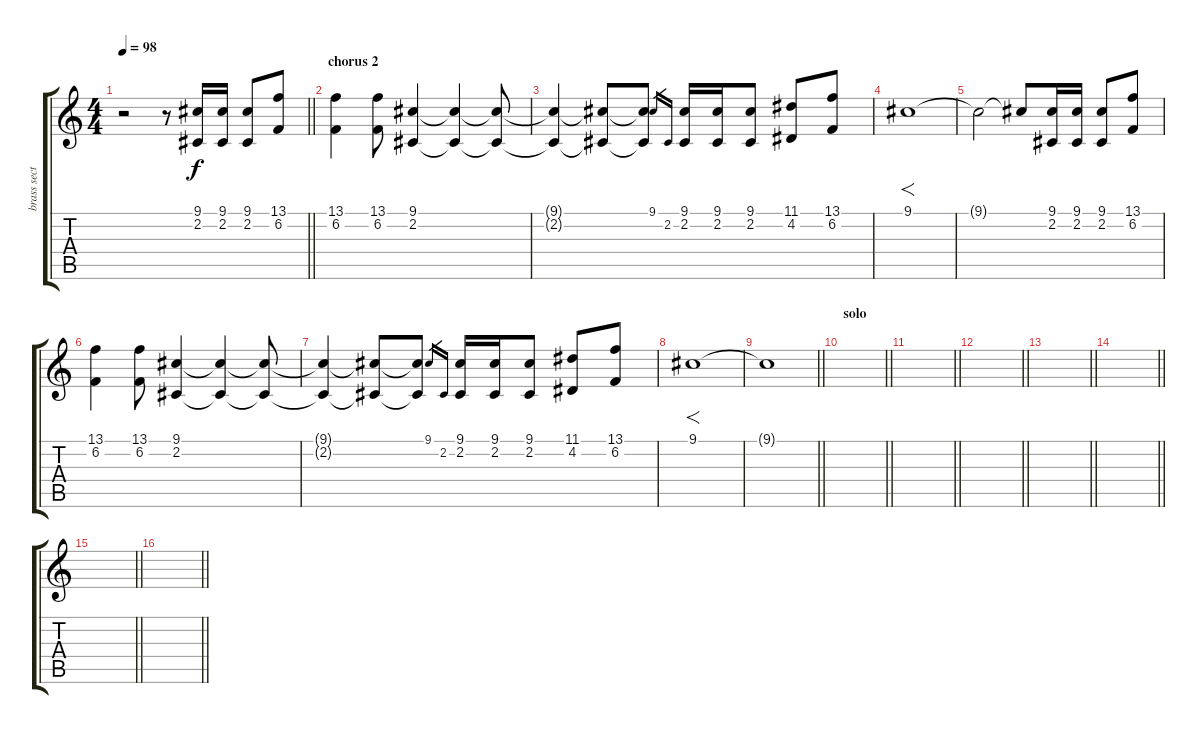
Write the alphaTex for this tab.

\track ("brass section" "brass sect") {instrument brasssection}
\staff {score tabs}
\tuning (E4 B3 G3 D3 A2 E2) {hide}
\ts (4 4)
\tempo 98
\clef g2
\barLineRight lightlight
\ks c
r.2{dy f} r.8 (9.1 2.2).16 (9.1 2.2).16 (9.1 2.2).8 (13.1 6.2).8 |
\section ("" "chorus 2")
(13.1 6.2).4 (13.1 6.2).8 (9.1 2.2).4 (9.1{t} 2.2{t}).4 (9.1{t} 2.2{t}).8 |
(9.1{t} 2.2{t}).4 (9.1{t} 2.2{t}).8 (9.1{t} 2.2{t}).8 9.1.16{gr} 2.2.16{gr} (9.1 2.2).16 (9.1 2.2).16 (9.1 2.2).8 (11.1 4.2).8 (13.1 6.2).8 |
9.1.1{f} |
9.1{t}.2 9.1{t}.8 (9.1 2.2).16 (9.1 2.2).16 (9.1 2.2).8 (13.1 6.2).8 |
(13.1 6.2).4 (13.1 6.2).8 (9.1 2.2).4 (9.1{t} 2.2{t}).4 (9.1{t} 2.2{t}).8 |
(9.1{t} 2.2{t}).4 (9.1{t} 2.2{t}).8 (9.1{t} 2.2{t}).8 9.1.16{gr} 2.2.16{gr} (9.1 2.2).16 (9.1 2.2).16 (9.1 2.2).8 (11.1 4.2).8 (13.1 6.2).8 |
9.1.1{f} |
\barLineRight lightlight
9.1{t}.1 |
\section ("" "solo ")
\barLineRight lightlight
|
\barLineRight lightlight
|
\barLineRight lightlight
|
\barLineRight lightlight
|
\barLineRight lightlight
|
\barLineRight lightlight
|
\barLineRight lightlight
